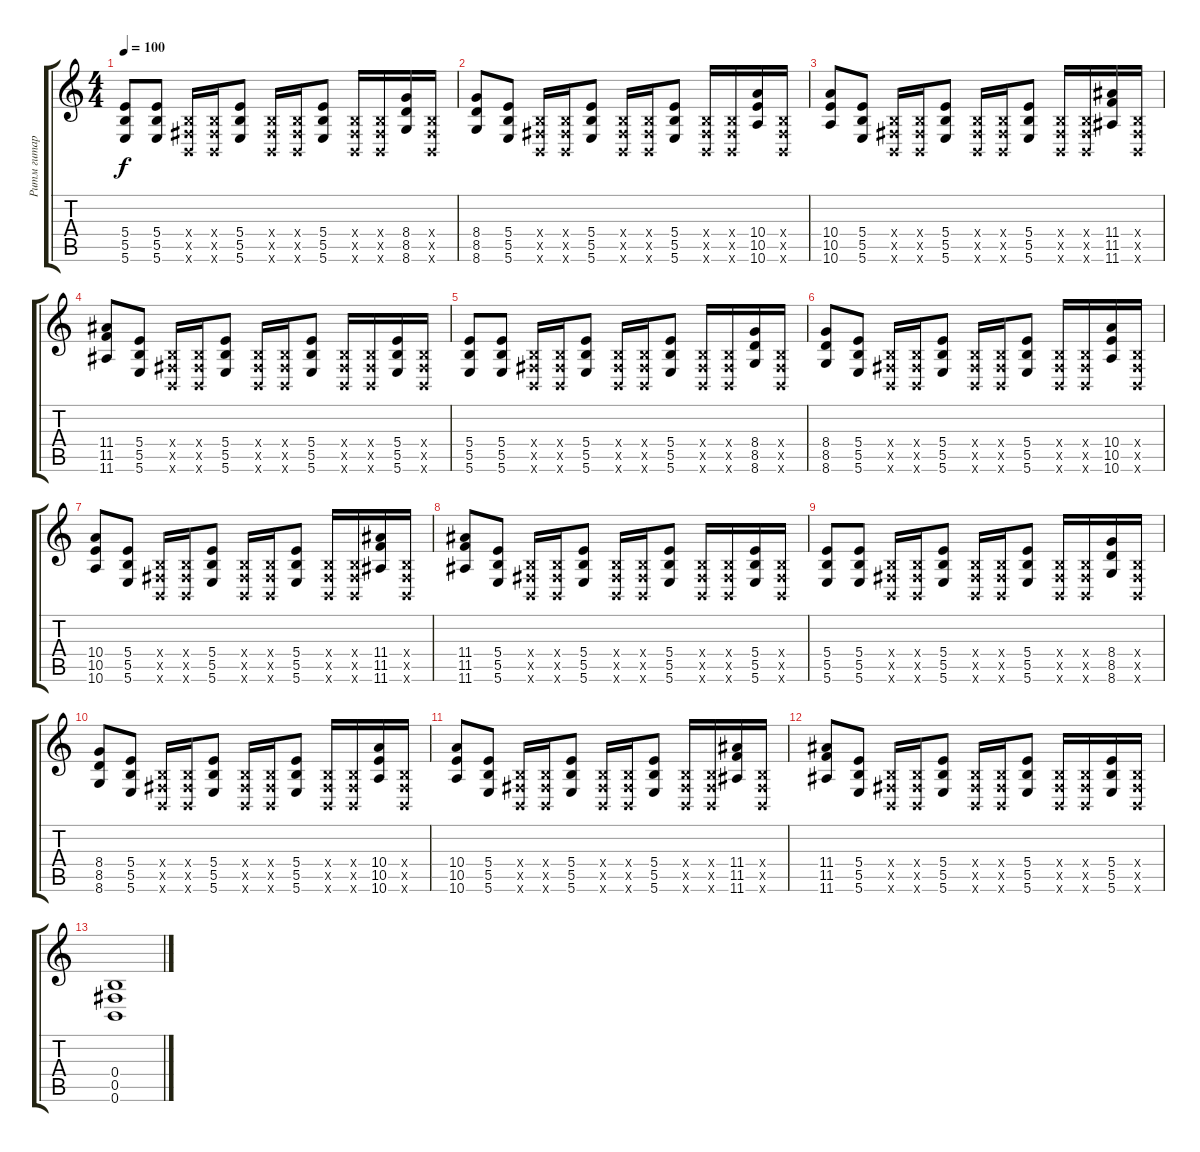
\track ("Ритм гитара" "Ритм гитар") {instrument distortionguitar}
\staff {score tabs}
\tuning (Db4 Ab3 E3 B2 Gb2 B1) {hide}
\ts (4 4)
\tempo 100
\clef g2
\ks c
(5.4 5.5 5.6).8{dy f} (5.4 5.5 5.6).8 (0.4{x} 0.5{x} 0.6{x}).16 (0.4{x} 0.5{x} 0.6{x}).16 (5.4 5.5 5.6).8 (0.4{x} 0.5{x} 0.6{x}).16 (0.4{x} 0.5{x} 0.6{x}).16 (5.4 5.5 5.6).8 (0.4{x} 0.5{x} 0.6{x}).16 (0.4{x} 0.5{x} 0.6{x}).16 (8.4 8.5 8.6).16 (0.4{x} 0.5{x} 0.6{x}).16 |
(8.4 8.5 8.6).8 (5.4 5.5 5.6).8 (0.4{x} 0.5{x} 0.6{x}).16 (0.4{x} 0.5{x} 0.6{x}).16 (5.4 5.5 5.6).8 (0.4{x} 0.5{x} 0.6{x}).16 (0.4{x} 0.5{x} 0.6{x}).16 (5.4 5.5 5.6).8 (0.4{x} 0.5{x} 0.6{x}).16 (0.4{x} 0.5{x} 0.6{x}).16 (10.4 10.5 10.6).16 (0.4{x} 0.5{x} 0.6{x}).16 |
(10.4 10.5 10.6).8 (5.4 5.5 5.6).8 (0.4{x} 0.5{x} 0.6{x}).16 (0.4{x} 0.5{x} 0.6{x}).16 (5.4 5.5 5.6).8 (0.4{x} 0.5{x} 0.6{x}).16 (0.4{x} 0.5{x} 0.6{x}).16 (5.4 5.5 5.6).8 (0.4{x} 0.5{x} 0.6{x}).16 (0.4{x} 0.5{x} 0.6{x}).16 (11.4 11.5 11.6).16 (0.4{x} 0.5{x} 0.6{x}).16 |
(11.4 11.5 11.6).8 (5.4 5.5 5.6).8 (0.4{x} 0.5{x} 0.6{x}).16 (0.4{x} 0.5{x} 0.6{x}).16 (5.4 5.5 5.6).8 (0.4{x} 0.5{x} 0.6{x}).16 (0.4{x} 0.5{x} 0.6{x}).16 (5.4 5.5 5.6).8 (0.4{x} 0.5{x} 0.6{x}).16 (0.4{x} 0.5{x} 0.6{x}).16 (5.4 5.5 5.6).16 (0.4{x} 0.5{x} 0.6{x}).16 |
(5.4 5.5 5.6).8 (5.4 5.5 5.6).8 (0.4{x} 0.5{x} 0.6{x}).16 (0.4{x} 0.5{x} 0.6{x}).16 (5.4 5.5 5.6).8 (0.4{x} 0.5{x} 0.6{x}).16 (0.4{x} 0.5{x} 0.6{x}).16 (5.4 5.5 5.6).8 (0.4{x} 0.5{x} 0.6{x}).16 (0.4{x} 0.5{x} 0.6{x}).16 (8.4 8.5 8.6).16 (0.4{x} 0.5{x} 0.6{x}).16 |
(8.4 8.5 8.6).8 (5.4 5.5 5.6).8 (0.4{x} 0.5{x} 0.6{x}).16 (0.4{x} 0.5{x} 0.6{x}).16 (5.4 5.5 5.6).8 (0.4{x} 0.5{x} 0.6{x}).16 (0.4{x} 0.5{x} 0.6{x}).16 (5.4 5.5 5.6).8 (0.4{x} 0.5{x} 0.6{x}).16 (0.4{x} 0.5{x} 0.6{x}).16 (10.4 10.5 10.6).16 (0.4{x} 0.5{x} 0.6{x}).16 |
(10.4 10.5 10.6).8 (5.4 5.5 5.6).8 (0.4{x} 0.5{x} 0.6{x}).16 (0.4{x} 0.5{x} 0.6{x}).16 (5.4 5.5 5.6).8 (0.4{x} 0.5{x} 0.6{x}).16 (0.4{x} 0.5{x} 0.6{x}).16 (5.4 5.5 5.6).8 (0.4{x} 0.5{x} 0.6{x}).16 (0.4{x} 0.5{x} 0.6{x}).16 (11.4 11.5 11.6).16 (0.4{x} 0.5{x} 0.6{x}).16 |
(11.4 11.5 11.6).8 (5.4 5.5 5.6).8 (0.4{x} 0.5{x} 0.6{x}).16 (0.4{x} 0.5{x} 0.6{x}).16 (5.4 5.5 5.6).8 (0.4{x} 0.5{x} 0.6{x}).16 (0.4{x} 0.5{x} 0.6{x}).16 (5.4 5.5 5.6).8 (0.4{x} 0.5{x} 0.6{x}).16 (0.4{x} 0.5{x} 0.6{x}).16 (5.4 5.5 5.6).16 (0.4{x} 0.5{x} 0.6{x}).16 |
(5.4 5.5 5.6).8 (5.4 5.5 5.6).8 (0.4{x} 0.5{x} 0.6{x}).16 (0.4{x} 0.5{x} 0.6{x}).16 (5.4 5.5 5.6).8 (0.4{x} 0.5{x} 0.6{x}).16 (0.4{x} 0.5{x} 0.6{x}).16 (5.4 5.5 5.6).8 (0.4{x} 0.5{x} 0.6{x}).16 (0.4{x} 0.5{x} 0.6{x}).16 (8.4 8.5 8.6).16 (0.4{x} 0.5{x} 0.6{x}).16 |
(8.4 8.5 8.6).8 (5.4 5.5 5.6).8 (0.4{x} 0.5{x} 0.6{x}).16 (0.4{x} 0.5{x} 0.6{x}).16 (5.4 5.5 5.6).8 (0.4{x} 0.5{x} 0.6{x}).16 (0.4{x} 0.5{x} 0.6{x}).16 (5.4 5.5 5.6).8 (0.4{x} 0.5{x} 0.6{x}).16 (0.4{x} 0.5{x} 0.6{x}).16 (10.4 10.5 10.6).16 (0.4{x} 0.5{x} 0.6{x}).16 |
(10.4 10.5 10.6).8 (5.4 5.5 5.6).8 (0.4{x} 0.5{x} 0.6{x}).16 (0.4{x} 0.5{x} 0.6{x}).16 (5.4 5.5 5.6).8 (0.4{x} 0.5{x} 0.6{x}).16 (0.4{x} 0.5{x} 0.6{x}).16 (5.4 5.5 5.6).8 (0.4{x} 0.5{x} 0.6{x}).16 (0.4{x} 0.5{x} 0.6{x}).16 (11.4 11.5 11.6).16 (0.4{x} 0.5{x} 0.6{x}).16 |
(11.4 11.5 11.6).8 (5.4 5.5 5.6).8 (0.4{x} 0.5{x} 0.6{x}).16 (0.4{x} 0.5{x} 0.6{x}).16 (5.4 5.5 5.6).8 (0.4{x} 0.5{x} 0.6{x}).16 (0.4{x} 0.5{x} 0.6{x}).16 (5.4 5.5 5.6).8 (0.4{x} 0.5{x} 0.6{x}).16 (0.4{x} 0.5{x} 0.6{x}).16 (5.4 5.5 5.6).16 (0.4{x} 0.5{x} 0.6{x}).16 |
(0.4 0.5 0.6).1
